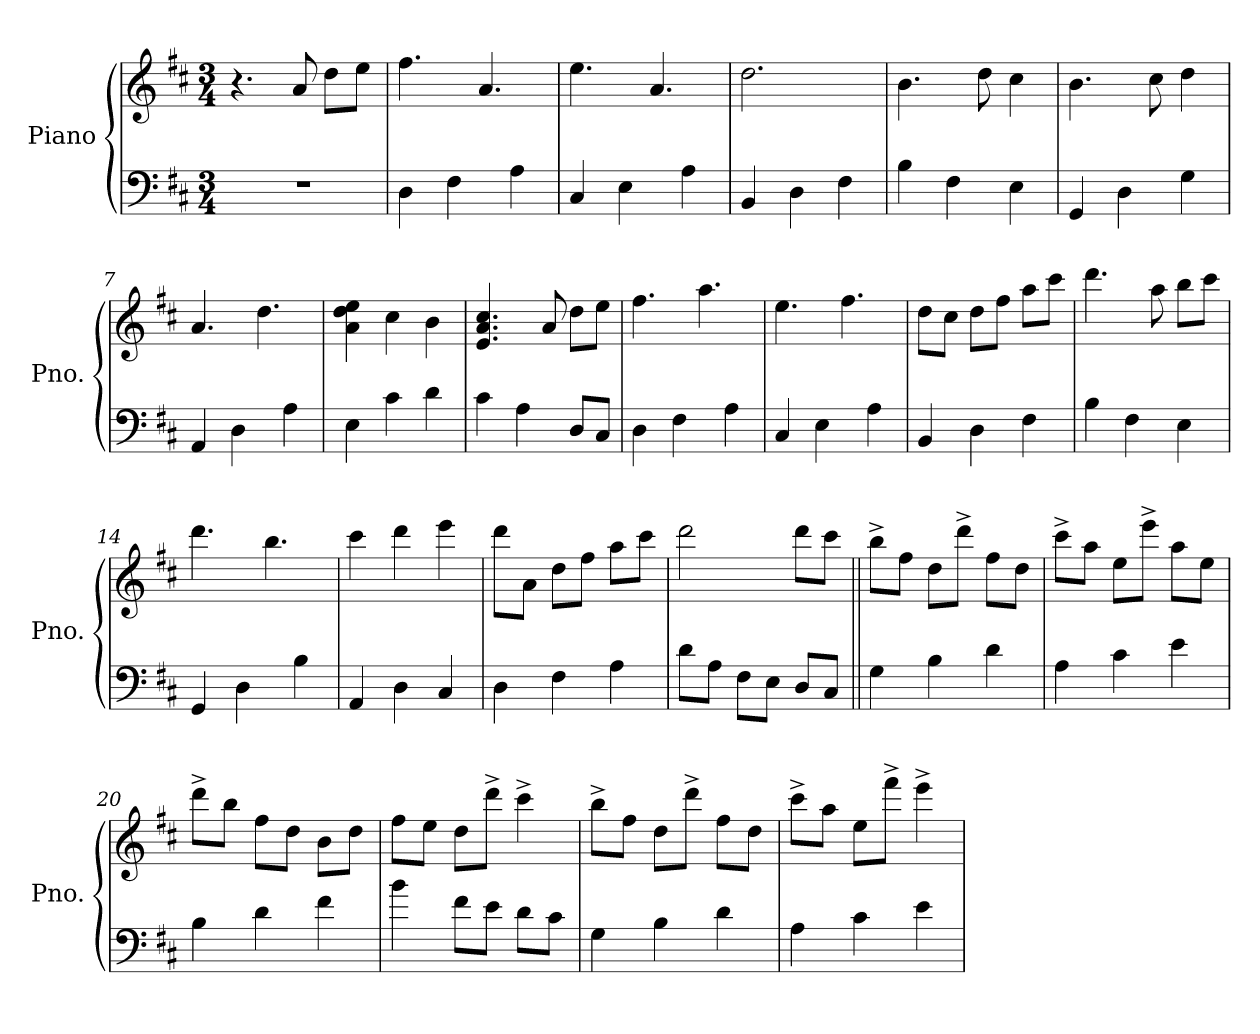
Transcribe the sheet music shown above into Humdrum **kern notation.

**kern	**kern
*part1	*part1
*staff2	*staff1
*I"Piano	*
*I'Pno.	*
*clefF4	*clefG2
*k[f#c#]	*k[f#c#]
*M3/4	*M3/4
*MM130	*MM130
=1	=1
2.r	4.r
.	8a/
.	8dd\L
.	8ee\J
=2	=2
4D\	4.ff#\
4F#\	.
.	4.a/
4A\	.
=3	=3
4C#/	4.ee\
4E\	.
.	4.a/
4A\	.
=4	=4
4BB/	2.dd\
4D\	.
4F#\	.
=5	=5
4B\	4.b\
4F#\	.
.	8dd\
4E\	4cc#\
!!LO:LB:g=z
=6	=6
4GG/	4.b\
4D\	.
.	8cc#\
4G\	4dd\
=7	=7
4AA/	4.a/
4D\	.
.	4.dd\
4A\	.
=8	=8
4E\	4a\ 4dd\ 4ee\
4c#\	4cc#\
4d\	4b\
=9	=9
4c#\	4.e/ 4.a/ 4.cc#/
4A\	.
.	8a/
8D/L	8dd\L
8C#/J	8ee\J
!!LO:LB:g=z
=10	=10
4D\	4.ff#\
4F#\	.
.	4.aa\
4A\	.
=11	=11
4C#/	4.ee\
4E\	.
.	4.ff#\
4A\	.
=12	=12
4BB/	8dd\L
.	8cc#\J
4D\	8dd\L
.	8ff#\J
4F#\	8aa\L
.	8ccc#\J
=13	=13
4B\	4.ddd\
4F#\	.
.	8aa\
4E\	8bb\L
.	8ccc#\J
!!LO:LB:g=z
=14	=14
4GG/	4.ddd\
4D\	.
.	4.bb\
4B\	.
=15	=15
4AA/	4ccc#\
4D\	4ddd\
4C#/	4eee\
=16	=16
4D\	8ddd\L
.	8a\J
4F#\	8dd\L
.	8ff#\J
4A\	8aa\L
.	8ccc#\J
=17	=17
8d\L	2ddd\
8A\J	.
8F#\L	.
8E\J	.
8D/L	8ddd\L
8C#/J	8ccc#\J
!!LO:LB:g=z
=18||	=18||
4G\	8bb^\L
.	8ff#\J
4B\	8dd\L
.	8ddd^\J
4d\	8ff#\L
.	8dd\J
=19	=19
4A\	8ccc#^\L
.	8aa\J
4c#\	8ee\L
.	8eee^\J
4e\	8aa\L
.	8ee\J
=20	=20
4B\	8ddd^\L
.	8bb\J
4d\	8ff#\L
.	8dd\J
4f#\	8b\L
.	8dd\J
=21	=21
4b\	8ff#\L
.	8ee\J
8f#\L	8dd\L
8e\J	8ddd^\J
8d\L	4ccc#^\
8c#\J	.
!!LO:PB:g=z
=22	=22
4G\	8bb^\L
.	8ff#\J
4B\	8dd\L
.	8ddd^\J
4d\	8ff#\L
.	8dd\J
=23	=23
4A\	8ccc#^\L
.	8aa\J
4c#\	8ee\L
.	8fff#^\J
4e\	4eee^\
=	=
*-	*-
